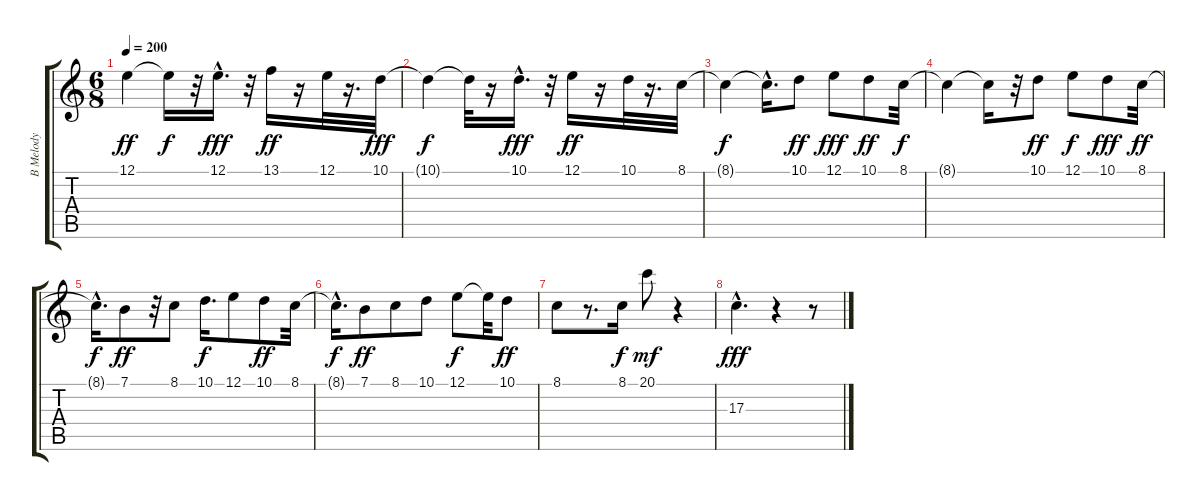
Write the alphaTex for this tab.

\track ("B Melody            " "B Melody  ") {instrument clarinet}
\staff {score tabs}
\tuning (E4 B3 G3 D3 A2 E2) {hide}
\ts (6 8)
\tempo 200
\clef g2
\ks c
12.1.4{dy ff} 12.1{t}.16{dy f} r.32 12.1{hac}.16{d dy fff} r.32 13.1.16{dy ff} r.16 12.1.32 r.16{d} 10.1.32{dy fff} |
10.1{t}.4{dy f} 10.1{t}.32 r.16 10.1{hac}.16{d dy fff} r.32 12.1.16{dy ff} r.16 10.1.32 r.16{d} 8.1.32 |
8.1{t}.4{dy f} 8.1{hac t}.16{d} 10.1.8{dy ff} 12.1.8{dy fff} 10.1.8{dy ff} 8.1.32{dy f} |
8.1{t}.4 8.1{t}.16 r.32 10.1.8{dy ff} 12.1.8{dy f} 10.1.8{dy fff} 8.1.32{dy ff} |
8.1{hac t}.16{d dy f} 7.1.8{dy ff} r.32 8.1.8 10.1.16{d dy f} 12.1.8 10.1.8{dy ff} 8.1.32 |
8.1{hac t}.16{d dy f} 7.1.8{dy ff} 8.1.8 10.1.8 12.1.8{dy f} 12.1{t}.32 10.1.8{dy ff} |
8.1.8 r.8{d} 8.1.16{dy f} 20.1.8{dy mf} r.4 |
17.3{hac}.4{d dy fff} r.4 r.8
